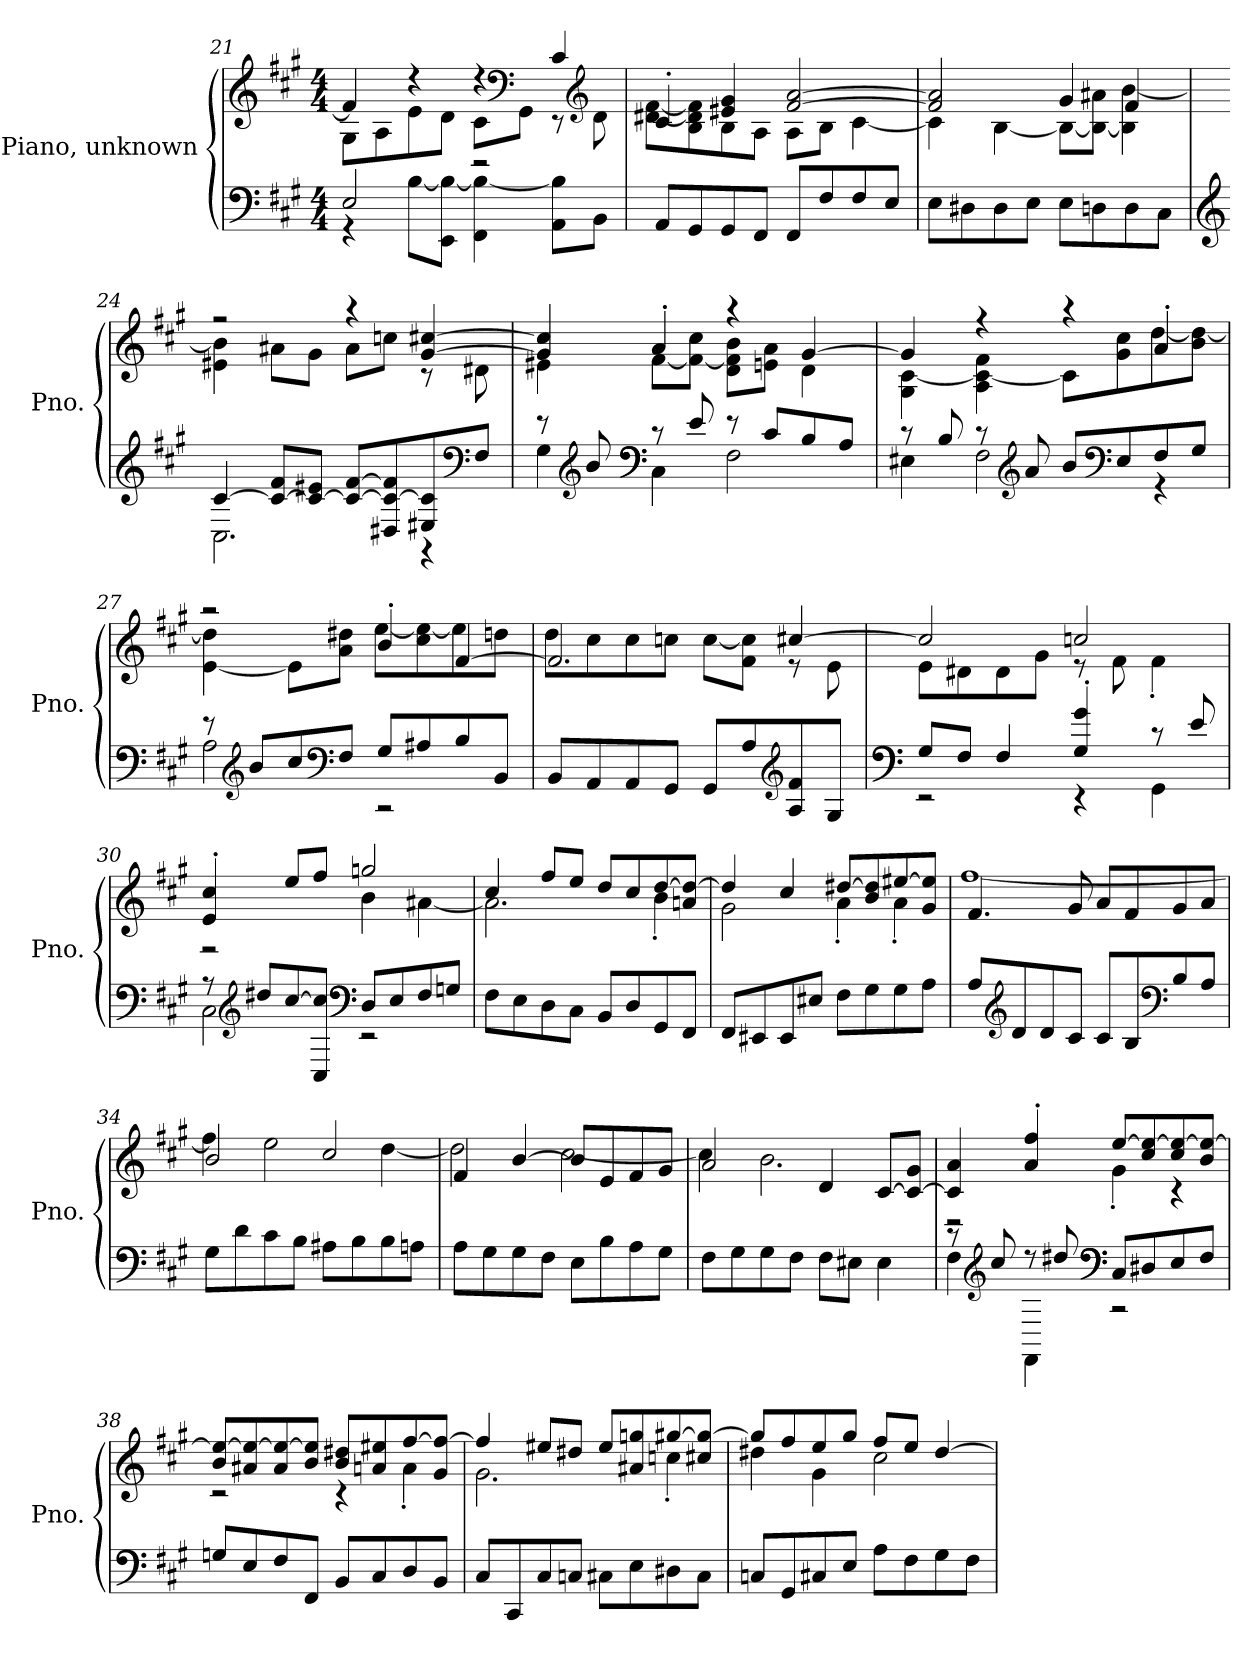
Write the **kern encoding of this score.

**kern	**kern
*part1	*part1
*staff2	*staff1
*I"Piano, unknown	*
*I'Pno.	*
*clefF4	*clefG2
*k[f#c#g#]	*k[f#c#g#]
*M4/4	*M4/4
=21	=21
*^	*^
2E/	4r	4f#/]	8G#\L
.	.	.	8A\
.	[8B\L	4r	8e\
.	8EE\ 8B\_J	.	8d\J
2r	4FF#\ 4B\_	4r	8c#\L
*	*	*clefF4	*
.	.	.	8GG#\J
.	8AA\ 8B\]L	4c#/	8r
*	*	*clefG2	*
.	8BB\J	.	8d\
*v	*v	*	*
!!LO:PB:g=z	!!
=22	=22	=22
8AA/L	4c#'/	[8d#X\ [8f#\L
8GG#/	.	8B\ 8d#\] 8f#\]
8GG#/	4e#X/ 4g#/	8B\
8FF#/J	.	8A\J
8FF#/L	[2f#/ [2a/	8A\L
8F#/	.	8B\J
8F#/	.	[4c#\
8E/J	.	.
=23	=23	=23
8E\L	2f#/] 2a/]	4c#\]
8D#X\	.	.
8D#\	.	[4B\
8E\J	.	.
8E\L	4g#/	8B\L_
8Dn\	.	8B\_ 8a#X\J
8D\	4f#/	4B\] [4b\
8C#\J	.	.
=24	=24	=24
*clefG2	*	*
*^	*	*
[4c#/	2.C#\	2r	4e#X\ 4b\]
8c#/_ 8f#/L	.	.	8a#X\L
8c#/_ 8e#X/J	.	.	8g#\J
8c#/_ [8f#/L	.	4r	8a#\L
8D#X/ 8c#/_ 8f#/]	.	.	8ccn\J
8E#X/ 8c#/]	4r	[4g#/ [4cc#X/	8r
*clefF4	*	*	*
8F#/J	.	.	8d#X\
!!LO:LB:g=z	!!
=25	=25	=25	=25
8r	4G#\	4g#/] 4cc#/]	4e#X\
*clefG2	*	*	*
8b/	.	.	.
*clefF4	*	*	*
8r	4C#\	4a'/	[8f#\L
8e/	.	.	8f#\_ 8cc#\J
8r	2F#\	4r	8d\ 8f#\] 8b\L
8c#/L	.	.	8en\ 8a\J
8B/	.	[4g#/	4d\
8A/J	.	.	.
=26	=26	=26	=26
8r	4E#X\	4g#/]	4G#\ [4c#\
8B/	.	.	.
8r	2F#\	4r	4A\ 4c#\_ 4f#\
*clefG2	*	*	*
8a/	.	.	.
8b/L	.	4r	8c#\L]
*clefF4	*	*	*
8E#/	.	.	8g#\ 8cc#\
8F#/	4r	4a'/	[8dd\
8G#/J	.	.	8b\ 8dd\_J
=27	=27	=27	=27
8r	2A\	2r	[4e\ 4dd\]
*clefG2	*	*	*
8b/L	.	.	.
8cc#/	.	.	8e\L]
*clefF4	*	*	*
8F#/J	.	.	8a\ 8dd#X\J
8G#/L	2r	4b'/	[8ee\L
8A#X/	.	.	8cc#\ 8ee\_
8B/	.	[4f#/	8ee\]
8BB/J	.	.	8ddn\J
*v	*v	*	*
!!LO:LB:g=z	!!
=28	=28	=28
8BB/L	2.f#/]	8dd\L
8AA/	.	8cc#\
8AA/	.	8cc#\
8GG#/J	.	8ccn\J
8GG#/L	.	[8cc\L
8A/	.	8f#\ 8cc\]J
*clefG2	*	*
8A/ 8f#/	[4cc#X/	8r
8G#/J	.	8e\
=29	=29	=29
*clefF4	*	*
*^	*	*
8G#/L	2r	2cc#/]	8e\L
8F#/J	.	.	8d#X\
4F#/	.	.	8d#\
.	.	.	8g#\J
4G#/' 4g#/'	4r	2ccn/	8r
.	.	.	8f#\
8r	4GG#\	.	4f#'\
8e/	.	.	.
=30	=30	=30	=30
8r	2C#\	4e/' 4cc#/'	2r
*clefG2	*	*	*
8dd#X/L	.	.	.
[8cc#/	.	8ee/L	.
8C#/ 8cc#/]J	.	8ff#/J	.
*clefF4	*	*	*
8D/L	2r	2ggn/	4b\
8E/	.	.	.
8F#/	.	.	[4a#X\
8Gn/J	.	.	.
*v	*v	*	*
!!LO:LB:g=z	!!
=31	=31	=31
8F#\L	4cc#/	2.a#\]
8E\	.	.
8D\	8ff#/L	.
8C#\J	8ee/J	.
8BB/L	8dd/L	.
8D/	8cc#/	.
8GG#/	[8dd/	4b'\
8FF#/J	8an/ 8dd/_J	.
=32	=32	=32
8FF#/L	4dd/]	2g#\
8EE#X/	.	.
8EE#/	4cc#/	.
8E#X/J	.	.
8F#\L	[8dd#X/L	4a'\
8G#\	8b/ 8dd#/]	.
8G#\	[8ee#X/	4a'\
8A\J	8g#/ 8ee#/]J	.
=33	=33	=33
8A/L	4.f#/	[1ff#
*clefG2	*	*
8d/	.	.
8d/	.	.
8c#/J	8g#/	.
8c#/L	8a/L	.
8B/	8f#/	.
*clefF4	*	*
8B/	8g#/	.
8A/J	8a/J	.
!!LO:LB:g=z	!!
=34	=34	=34
8G#\L	2b/	4ff#\]
8d\	.	.
8c#\	.	2ee\
8B\J	.	.
8A#X\L	2cc#/	.
8B\	.	.
8B\	.	[4dd\
8An\J	.	.
=35	=35	=35
8A\L	4f#/	2dd\]
8G#\	.	.
8G#\	[4b/	.
8F#\J	.	.
8E\L	8b/L]	[2cc#\
8B\	8e/	.
8A\	8f#/	.
8G#\J	8g#/J	.
=36	=36	=36
8F#\L	2a/	4cc#\]
8G#\	.	.
8G#\	.	2.b\
8F#\J	.	.
8F#\L	4d/	.
8E#X\J	.	.
4E#\	[8c#/L	.
.	8c#/_ 8g#/J	.
!!LO:LB:g=z	!!
=37	=37	=37
*^	*	*
8r	4F#\	4c#/] 4a/	2r
*clefG2	*	*	*
8cc#/	.	.	.
8r	4FF#\	4a/' 4ff#/'	.
8dd#X/	.	.	.
*clefF4	*	*	*
8C#/L	2r	[8ee/L	4g#'\
8D#X/	.	8cc#/ 8ee/_	.
8E/	.	8cc#/ 8ee/_	4r
8F#/J	.	8b/ 8ee/_J	.
*v	*v	*	*
=38	=38	=38
8Gn/L	8b/ 8ee/_L	2r
8E/	8a#X/ 8ee/_	.
8F#/	8a#/ 8ee/_	.
8FF#/J	8b/ 8ee/]J	.
8BB/L	8b/ 8dd#X/L	4r
8C#/	8an/ 8ee#X/	.
8D/	[8ff#/	4a'\
8BB/J	8g#/ 8ff#/_J	.
=39	=39	=39
8C#/L	4ff#/]	2.g#\
8CC#/	.	.
8C#/	8ee#X/L	.
8Cn/J	8dd#X/J	.
8C#X\L	8ee#/L	.
8E\	8a#X/ 8ggn/	.
8D#X\	[8gg#X/	4ccn'\
8C#\J	8cc#X/ 8gg#/_J	.
!!LO:PB:g=z	!!
=40	=40	=40
8Cn/L	8gg#/L]	4dd#X\
8GG#/	8ff#/	.
8C#X/	8ee/	4g#\
8E/J	8gg#/J	.
8A\L	8ff#/L	2cc#\
8F#\	8ee/J	.
8G#\	[4dd#/	.
8F#\J	.	.
*	*v	*v
=	=
*-	*-
